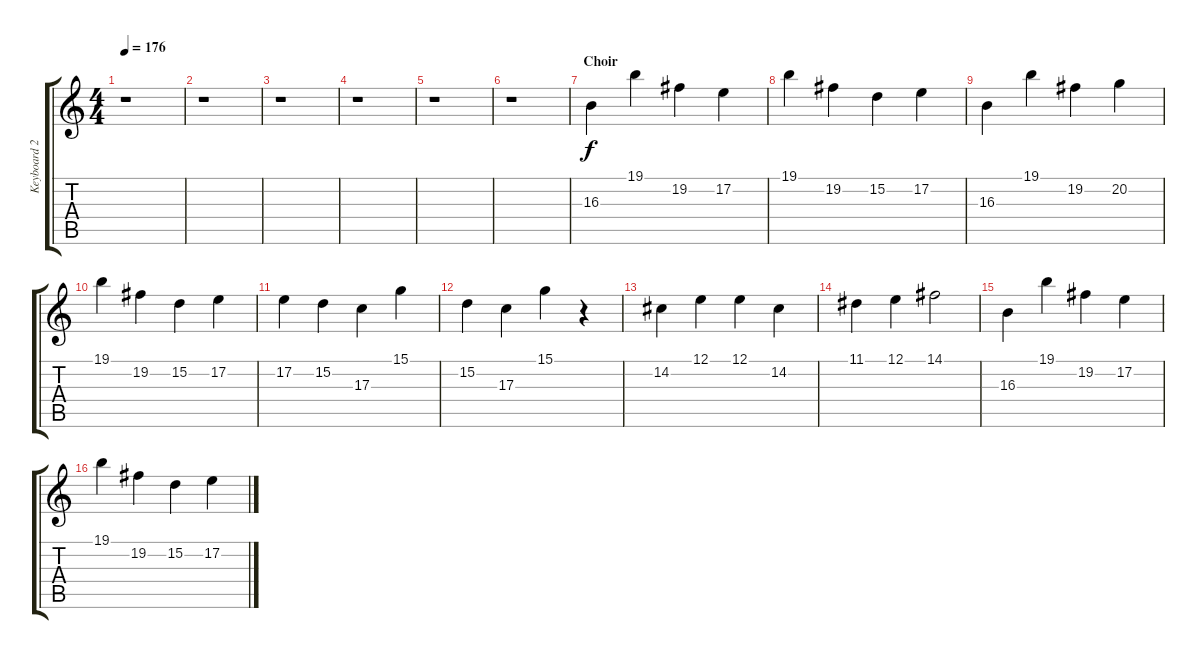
\track ("Keyboard 2" "Keyboard 2") {instrument churchorgan}
\staff {score tabs}
\tuning (E4 B3 G3 D3 A2 E2) {hide}
\ts (4 4)
\tempo 176
\clef g2
\ks c
r.1{dy f} |
r.1 |
r.1 |
r.1 |
r.1 |
r.1 |
\section ("" "Choir")
16.3.4{volume 13 instrument piccolo} 19.1.4 19.2.4 17.2.4 |
19.1.4 19.2.4 15.2.4 17.2.4 |
16.3.4 19.1.4 19.2.4 20.2.4 |
19.1.4 19.2.4 15.2.4 17.2.4 |
17.2.4 15.2.4 17.3.4 15.1.4 |
15.2.4 17.3.4 15.1.4 r.4 |
14.2.4 12.1.4 12.1.4 14.2.4 |
11.1.4 12.1.4 14.1.2 |
\section ("" "")
16.3.4{volume 13 instrument piccolo} 19.1.4 19.2.4 17.2.4 |
19.1.4 19.2.4 15.2.4 17.2.4
